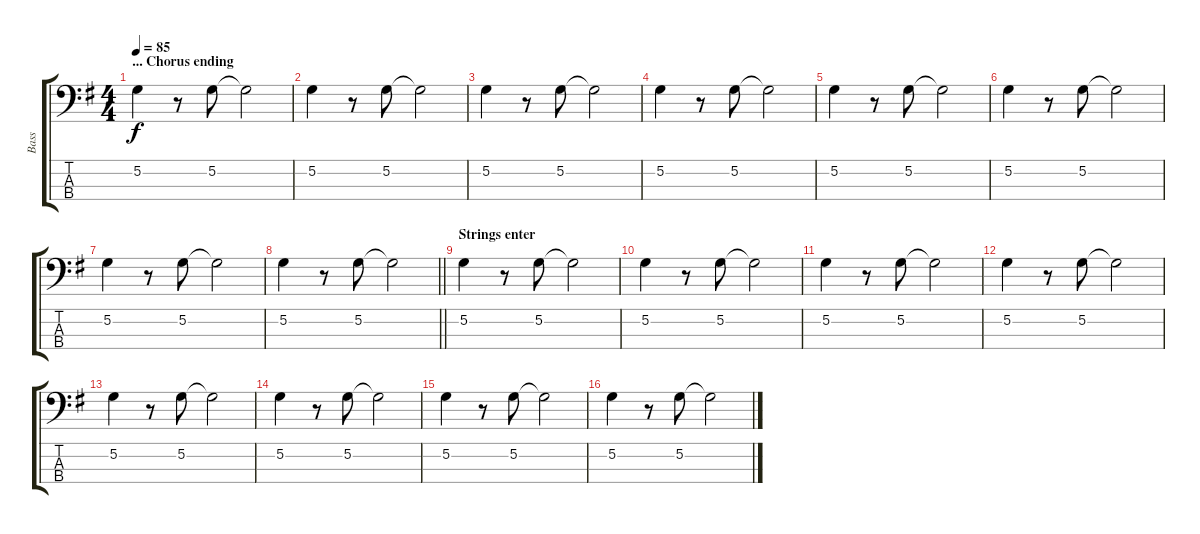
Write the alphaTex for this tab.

\track ("Bass" "Bass") {instrument electricbassfinger}
\staff {score tabs}
\tuning (G2 D2 A1 E1) {hide}
\ts (4 4)
\section ("" "... Chorus ending")
\tempo 85
\clef f4
\ks g
5.2.4{dy f instrument electricbassfinger} r.8 5.2.8 5.2{t}.2 |
5.2.4 r.8 5.2.8 5.2{t}.2 |
5.2.4 r.8 5.2.8 5.2{t}.2 |
5.2.4 r.8 5.2.8 5.2{t}.2 |
5.2.4 r.8 5.2.8 5.2{t}.2 |
5.2.4 r.8 5.2.8 5.2{t}.2 |
5.2.4 r.8 5.2.8 5.2{t}.2 |
\barLineRight lightlight
5.2.4 r.8 5.2.8 5.2{t}.2 |
\section ("" "Strings enter")
5.2.4 r.8 5.2.8 5.2{t}.2 |
5.2.4 r.8 5.2.8 5.2{t}.2 |
5.2.4 r.8 5.2.8 5.2{t}.2 |
5.2.4 r.8 5.2.8 5.2{t}.2 |
5.2.4 r.8 5.2.8 5.2{t}.2 |
5.2.4 r.8 5.2.8 5.2{t}.2 |
5.2.4 r.8 5.2.8 5.2{t}.2 |
5.2.4 r.8 5.2.8 5.2{t}.2
